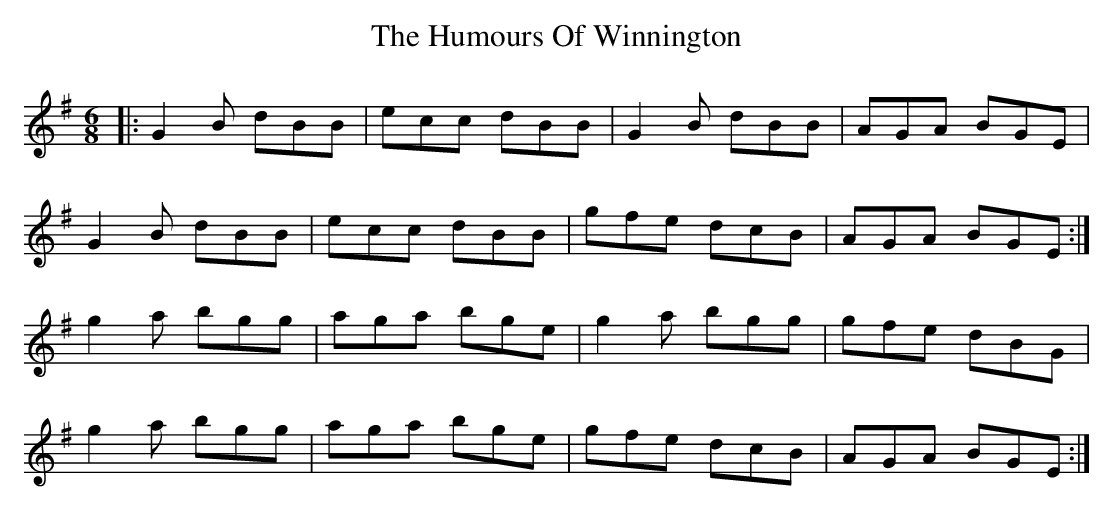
X:1
T: The Humours Of Winnington
M: 6/8
L: 1/8
K: Gmaj
|:G2B dBB|ecc dBB|G2B dBB|AGA BGE|
G2B dBB|ecc dBB|gfe dcB|AGA BGE:|
g2a bgg|aga bge|g2a bgg|gfe dBG|
g2a bgg|aga bge|gfe dcB|AGA BGE:|
